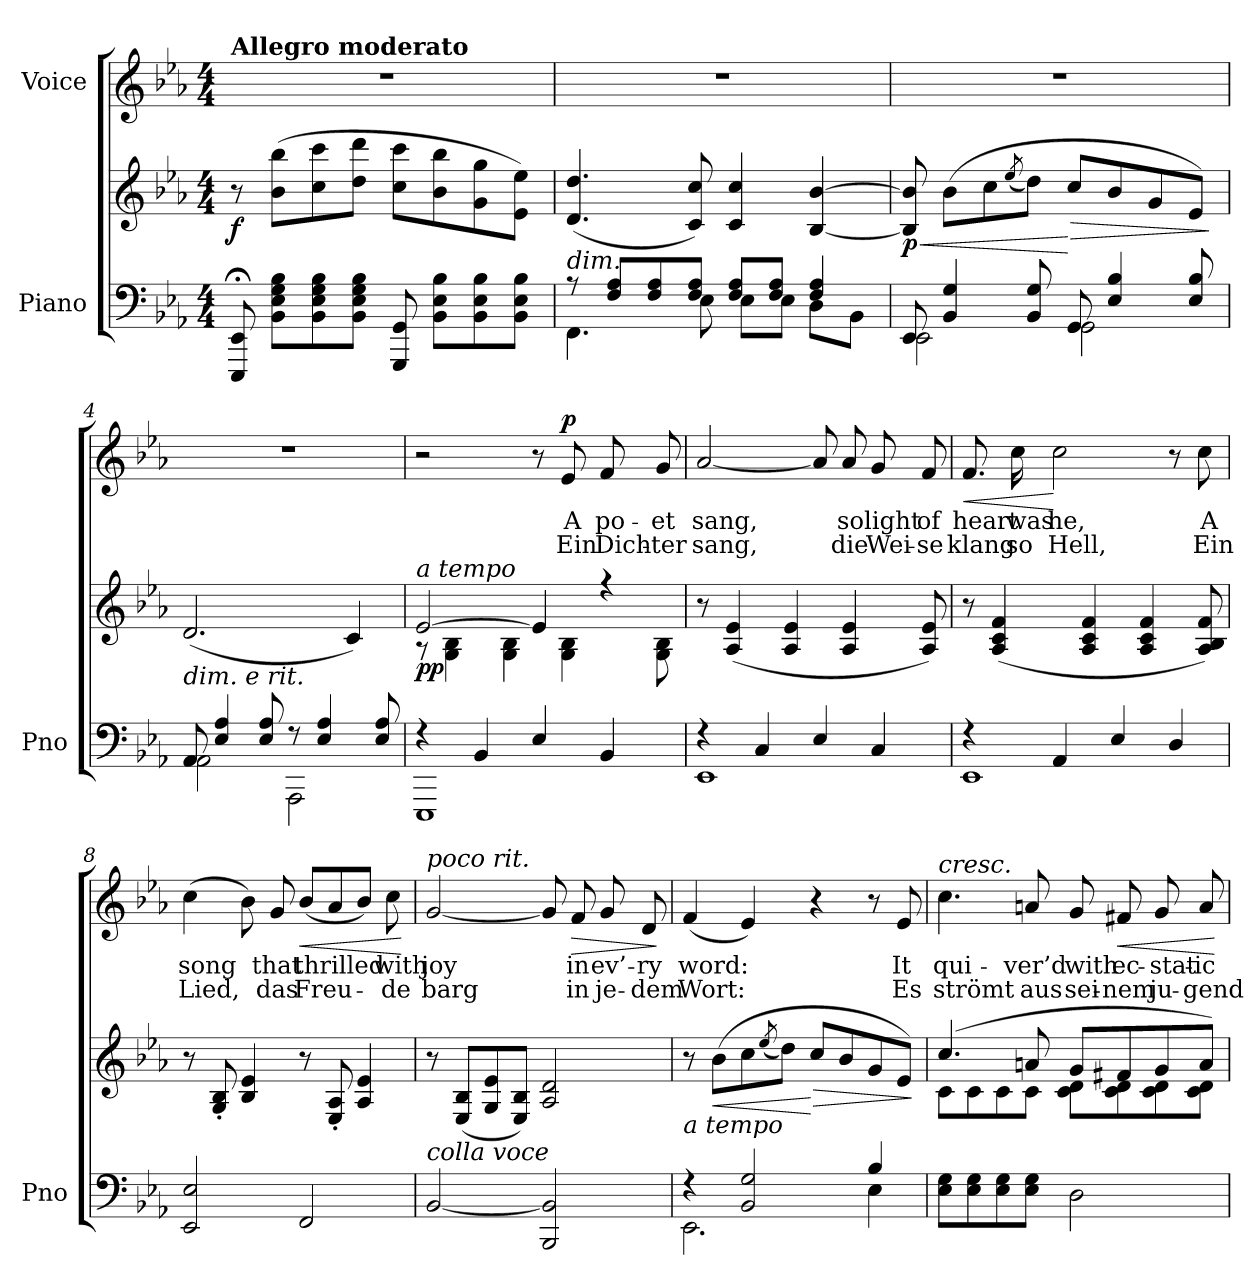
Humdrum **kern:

**kern	**kern	**dynam	**kern	**text	**text	**dynam
*part2	*part2	*part2	*part1	*part1	*part1	*part1
*staff3	*staff2	*staff2/3	*staff1	*staff1	*staff1	*staff1
*I"Piano	*	*	*I"Voice	*	*	*
*I'Pno	*	*	*	*	*	*
*clefF4	*clefG2	*	*clefG2	*	*	*
*k[b-e-a-]	*k[b-e-a-]	*	*k[b-e-a-]	*	*	*
*M4/4	*M4/4	*	*M4/4	*	*	*
=1	=1	=1	=1	=1	=1	=1
!	!	!	!LO:TX:a:B:t=Allegro moderato	!	!	!
!	!	!LO:DY:b	!	!	!	!
8EEE-/;< 8EE-/;<	8r	f	1r	.	.	.
8BB-\ 8E-\ 8G\ 8B-\L	(8b-\ 8bb-\L	.	.	.	.	.
8BB-\ 8E-\ 8G\ 8B-\	8cc\ 8ccc\	.	.	.	.	.
8BB-\ 8E-\ 8G\ 8B-\J	8dd\ 8ddd\J	.	.	.	.	.
8GGG/ 8GG/	8cc\ 8ccc\L	.	.	.	.	.
8BB-\ 8E-\ 8B-\L	8b-\ 8bb-\	.	.	.	.	.
8BB-\ 8E-\ 8B-\	8g\ 8gg\	.	.	.	.	.
8BB-\ 8E-\ 8B-\J	8e-\ 8ee-\J)	.	.	.	.	.
=2	=2	=2	=2	=2	=2	=2
*^	*	*	*	*	*	*
!LO:TX:a:i:t=dim.	!	!	!	!	!	!	!
8r	4.FF\	(4.d/ 4.dd/	.	1r	.	.	.
8F/ 8A-/L	.	.	.	.	.	.	.
8F/ 8A-/	.	.	.	.	.	.	.
8F/ 8A-/J	8E-\	8c/ 8cc/)	.	.	.	.	.
8F/ 8A-/L	8E-\L	4c/ 4cc/	.	.	.	.	.
8F/ 8A-/J	8E-\J	.	.	.	.	.	.
4F/ 4A-/	8D\L	[4B-/ [4b-/	.	.	.	.	.
.	8BB-\J	.	.	.	.	.	.
!!LO:LB:g=z
=3	=3	=3	=3	=3	=3	=3	=3
!	!	!	!LO:HP:b	!	!	!	!
!	!	!	!LO:DY:n=1:b	!	!	!	!
8EE-/	2EE-\	8B-/] 8b-/]	< p	1r	.	.	.
4BB-/ 4G/	.	(8b-\L	.	.	.	.	.
.	.	8cc\	.	.	.	.	.
.	.	(8qee-/	.	.	.	.	.
8BB-/ 8G/	.	8dd\J)	.	.	.	.	.
!	!	!	!LO:HP:n=1:b	!	!	!	!
8GG/	2GG\	8cc/L	[ >	.	.	.	.
4E-/ 4B-/	.	8b-/	.	.	.	.	.
.	.	8g/	.	.	.	.	.
8E-/ 8B-/	.	8e-/J)	.	.	.	.	.
*v	*v	*	*	*	*	*	*
.	.	]	.	.	.	.
=4	=4	=4	=4	=4	=4	=4
*^	*	*	*	*	*	*
!	!	!LO:TX:b:i:t=dim. e rit.	!	!	!	!	!
8AA-/	2AA-\	(2.d/	.	1r	.	.	.
4E-/ 4A-/	.	.	.	.	.	.	.
8E-/ 8A-/	.	.	.	.	.	.	.
8r	2AAA-\	.	.	.	.	.	.
4E-/ 4A-/	.	.	.	.	.	.	.
.	.	4c/)	.	.	.	.	.
8E-/ 8A-/	.	.	.	.	.	.	.
=5	=5	=5	=5	=5	=5	=5	=5
*	*	*^	*	*	*	*	*
!	!	!LO:TX:a:i:t=a tempo	!	!	!	!	!	!
!	!	!	!	!LO:DY:b	!	!	!	!
4r	1EEE-	[2e-/	8r	pp	2r	.	.	.
.	.	.	4G\ 4B-\	.	.	.	.	.
4BB-/	.	.	.	.	.	.	.	.
.	.	.	4G\ 4B-\	.	.	.	.	.
4E-/	.	4e-/]	.	.	8r	.	.	.
!	!	!	!	!	!	!LO:LY:b	!LO:LY:b	!LO:DY:a
.	.	.	4G\ 4B-\	.	8e-/	A	Ein	p
!	!	!	!	!	!	!LO:LY:b	!LO:LY:b	!
4BB-/	.	4r	.	.	8f/	po-	Dich-	.
!	!	!	!	!	!	!LO:LY:b	!LO:LY:b	!
.	.	.	8G\ 8B-\	.	8g/	-et	-ter	.
!!LO:LB:g=z
=6	=6	=6	=6	=6	=6	=6	=6	=6
!	!	!	!	!	!	!LO:LY:b	!LO:LY:b	!
*	*	*v	*v	*	*	*	*	*
4r	1EE-	8r	.	[2a-/	sang,	sang,	.
.	.	(>4A-/ 4e-/	.	.	.	.	.
4C/	.	.	.	.	.	.	.
.	.	4A-/ 4e-/	.	.	.	.	.
4E-/	.	.	.	8a-/]	.	.	.
!	!	!	!	!	!LO:LY:b	!LO:LY:b	!
.	.	4A-/ 4e-/	.	8a-/	so	die	.
!	!	!	!	!	!LO:LY:b	!LO:LY:b	!
4C/	.	.	.	8g/	light	Wei-	.
!	!	!	!	!	!LO:LY:b	!LO:LY:b	!
.	.	8A-/ 8e-/)	.	8f/	of	-se	.
=7	=7	=7	=7	=7	=7	=7	=7
!	!	!	!	!	!LO:LY:b	!LO:LY:b	!LO:HP:b
4r	1EE-	8r	.	8.f/	heart	klang	<
.	.	(>4A-/ 4c/ 4f/	.	.	.	.	.
!	!	!	!	!	!LO:LY:b	!LO:LY:b	!
.	.	.	.	16cc\	was	so	.
!	!	!	!	!	!LO:LY:b	!LO:LY:b	!
4AA-/	.	.	.	2cc\	he,	Hell,	[
.	.	4A-/ 4c/ 4f/	.	.	.	.	.
4E-/	.	.	.	.	.	.	.
.	.	4A-/ 4c/ 4f/	.	.	.	.	.
4D/	.	.	.	8r	.	.	.
!	!	!	!	!	!LO:LY:b	!LO:LY:b	!
.	.	8A-/ 8B-/ 8f/)	.	8cc\	A	Ein	.
*v	*v	*	*	*	*	*	*
=8	=8	=8	=8	=8	=8	=8
!	!	!	!	!LO:LY:b	!LO:LY:b	!
2EE-/ 2E-/	8r	.	(4cc\	song	Lied,	.
.	8G/' 8B-/'	.	.	.	.	.
.	4B-/ 4e-/	.	8b-\)	.	.	.
!	!	!	!	!LO:LY:b	!LO:LY:b	!
.	.	.	8g/	that	das	.
!	!	!	!	!LO:LY:b	!LO:LY:b	!LO:HP:b
2FF/	8r	.	(8b-/L	thrilled	Freu-	<
.	8E-/' 8A-/'	.	8a-/	.	.	.
.	4A-/ 4e-/	.	8b-/J)	.	.	.
!	!	!	!	!LO:LY:b	!LO:LY:b	!
.	.	.	8cc\	with	-de	.
.	.	.	.	.	.	[
!!LO:PB:g=z
=9	=9	=9	=9	=9	=9	=9
!	!	!	!LO:TX:a:i:t=poco rit.	!	!	!
!	!LO:TX:b:i:t=colla voce	!	!	!	!	!
!	!	!	!	!LO:LY:b	!LO:LY:b	!
[>2BB-/	8r	.	[2g/	joy	barg	.
.	(8E-/ 8B-/L	.	.	.	.	.
.	8G/ 8e-/	.	.	.	.	.
.	8E-/ 8B-/J)	.	.	.	.	.
2BBB-/ 2BB-/]	2A-/ 2d/	.	8g/]	.	.	.
!	!	!	!	!LO:LY:b	!LO:LY:b	!LO:HP:b
.	.	.	8f/	in	in	>
!	!	!	!	!LO:LY:b	!LO:LY:b	!
.	.	.	8g/	ev’-	je-	.
!	!	!	!	!LO:LY:b	!LO:LY:b	!
.	.	.	8d/	-ry	-dem	.
.	.	.	.	.	.	]
=10	=10	=10	=10	=10	=10	=10
*^	*	*	*	*	*	*
!	!	!LO:TX:b:i:t=a tempo	!	!	!	!	!
!	!	!	!	!	!LO:LY:b	!LO:LY:b	!
4r	2.EE-\	8r	.	(4f/	word:	Wort:	.
!	!	!	!LO:HP:b	!	!	!	!
.	.	(8b-\L	<	.	.	.	.
2BB-/ 2G/	.	8cc\	.	4e-/)	.	.	.
.	.	(8qee-/	.	.	.	.	.
.	.	8dd\J)	.	.	.	.	.
!	!	!	!LO:HP:n=1:b	!	!	!	!
.	.	8cc/L	[ >	4r	.	.	.
.	.	8b-/	.	.	.	.	.
4B-/	4E-\	8g/	.	8r	.	.	.
!	!	!	!	!	!LO:LY:b	!LO:LY:b	!
.	.	8e-/J)	.	8e-/	It	Es	.
*v	*v	*	*	*	*	*	*
.	.	]	.	.	.	.
!!LO:LB:g=z
=11	=11	=11	=11	=11	=11	=11
*	*^	*	*	*	*	*
!	!	!	!	!LO:TX:a:i:t=cresc.	!	!	!
!	!	!	!	!	!LO:LY:b	!LO:LY:b	!
8E-\ 8G\L	(4.cc/	8c\L	.	4.cc\	qui-	strömt	.
8E-\ 8G\	.	8c\	.	.	.	.	.
8E-\ 8G\	.	8c\	.	.	.	.	.
!	!	!	!	!	!LO:LY:b	!LO:LY:b	!
8E-\ 8G\J	8an/	8c\J	.	8an/	-ver’d	aus	.
!	!	!	!	!	!LO:LY:b	!LO:LY:b	!
2D\	8g/L	8c\ 8d\L	.	8g/	with	sei-	.
!	!	!	!	!	!LO:LY:b	!LO:LY:b	!LO:HP:b
.	8f#X/	8c\ 8d\	.	8f#X/	ec-	-nem	<
!	!	!	!	!	!LO:LY:b	!LO:LY:b	!
.	8g/	8c\ 8d\	.	8g/	-stat-	ju-	.
!	!	!	!	!	!LO:LY:b	!LO:LY:b	!
.	8a/J)	8c\ 8d\J	.	8a/	-ic	-gend-	.
*	*v	*v	*	*	*	*	*
.	.	.	.	.	.	[
=	=	=	=	=	=	=
*-	*-	*-	*-	*-	*-	*-
